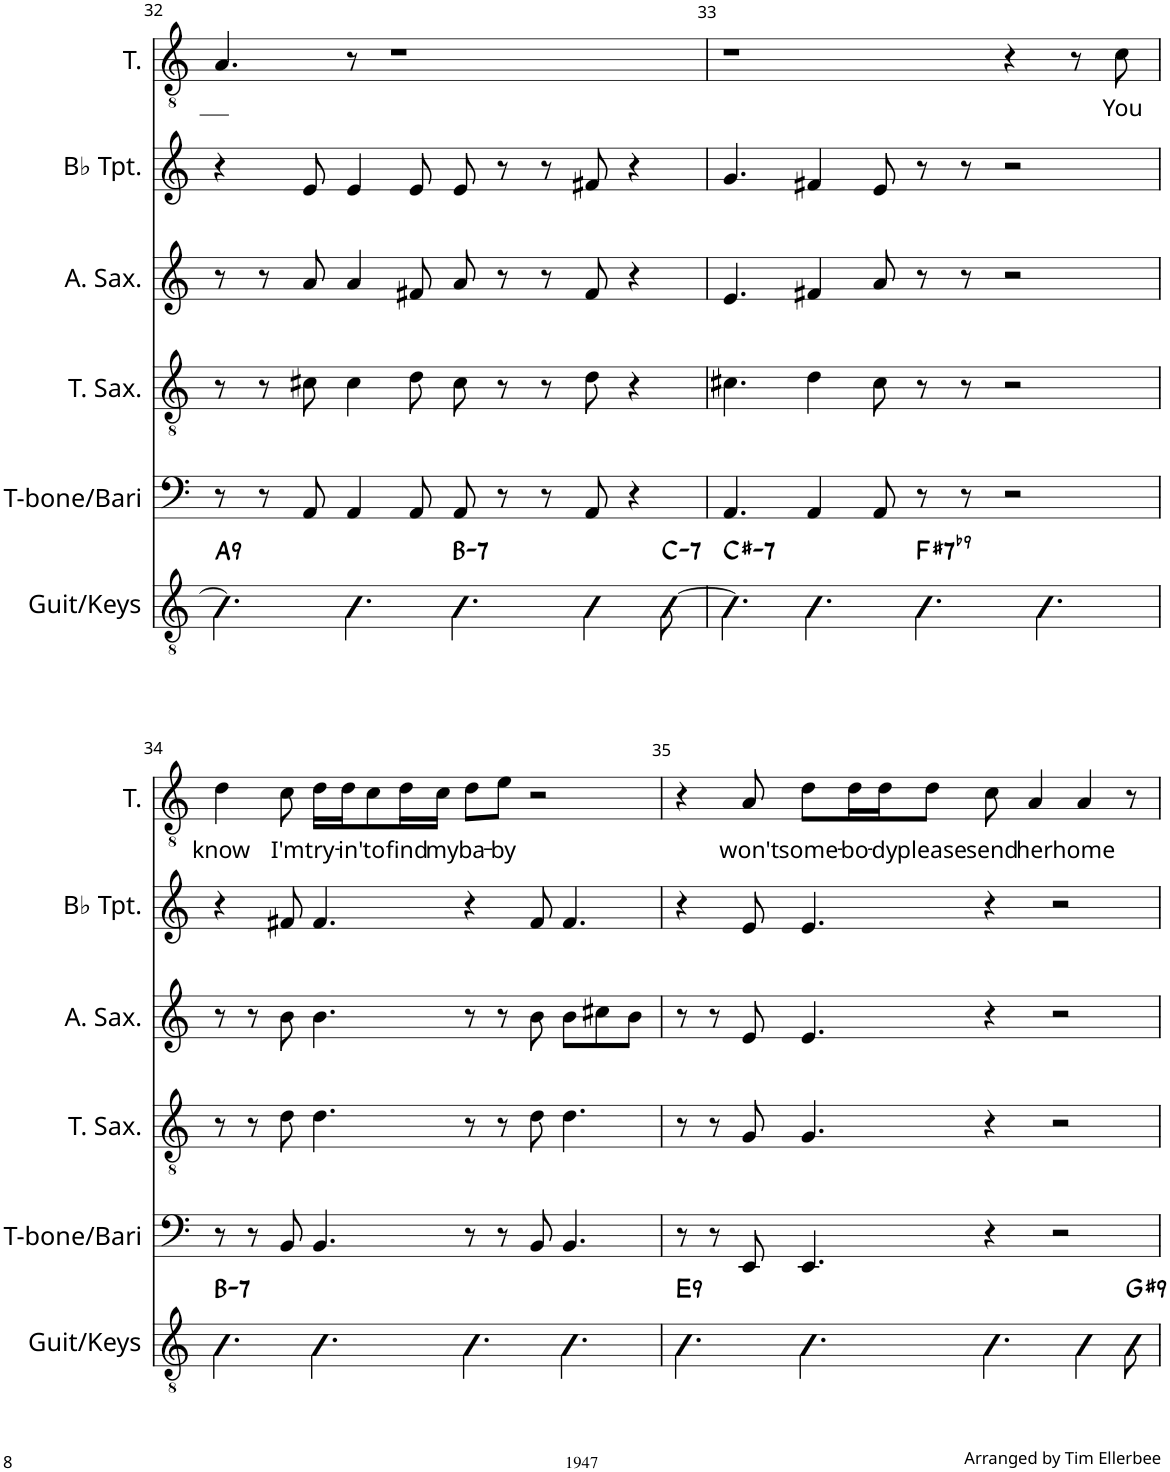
**kern	**harte	**kern	**kern	**kern	**kern	**kern	**text
*part6	*part6	*part5	*part4	*part3	*part2	*part1	*part1
*staff6	*	*staff5	*staff4	*staff3	*staff2	*staff1	*staff1
*I"Guit/Keys	*	*I"T-bone/Bari	*I"Tenor Saxophone	*I"Alto Saxophone	*I"Bb Trumpet	*I"Tenor	*
*I'Guit/Keys	*	*I'T-bone/Bari	*I'T. Sax.	*I'A. Sax.	*I'Bb Tpt.	*I'T.	*
!!LO:PB:g=z
*clefGv2	*	*clefF4	*clefGv2	*clefG2	*clefG2	*clefGv2	*
*	*	*ITrd12c21	*ITrd8c14	*ITrd5c9	*ITrd1c2	*ITrd1c2	*
*k[]	*	*k[]	*k[]	*k[]	*k[]	*k[]	*
*M12/8	*	*M12/8	*M12/8	*M12/8	*M12/8	*M12/8	*
=32	=32	=32	=32	=32	=32	=32	=32
!	!LO:H:kt=9	!	!	!	!	!	!
4.B\]	A:9	8r	8r	8r	4r	4.A/	.
.	.	8r	8r	8r	.	.	.
.	.	8AA/	8c#X\	8a/	8e/	.	.
4.B\	.	4AA/	4c#\	4a/	4e/	8r	.
.	.	.	.	.	.	1r	.
.	.	8AA/	8d\	8f#X/	8e/	.	.
!	!LO:H:kt=7	!	!	!	!	!	!
4.B\	B:min7	8AA/	8c#\	8a/	8e/	.	.
.	.	8r	8r	8r	8r	.	.
.	.	8r	8r	8r	8r	.	.
4B\	.	8AA/	8d\	8f#/	8f#X/	.	.
.	.	4r	4r	4r	4r	.	.
!	!LO:H:kt=7	!	!	!	!	!	!
[8Bn\	C:min7	.	.	.	.	.	.
=33	=33	=33	=33	=33	=33	=33	=33
!	!LO:H:kt=7	!	!	!	!	!	!
4.B\]	C#:min7	4.AA/	4.c#X\	4.e/	4.g/	1r	.
4.B\	.	4AA/	4d\	4f#X/	4f#X/	.	.
.	.	8AA/	8c#\	8a/	8e/	.	.
!	!LO:H:kt=7	!	!	!	!	!	!
4.B\	F#:7(b9)	8r	8r	8r	8r	.	.
.	.	8r	8r	8r	8r	.	.
.	.	2r	2r	2r	2r	4r	.
4.B\	.	.	.	.	.	.	.
.	.	.	.	.	.	8r	.
!	!	!	!	!	!	!	!LO:LY:b
.	.	.	.	.	.	8c\	You
!!LO:LB:g=z
=34	=34	=34	=34	=34	=34	=34	=34
!	!LO:H:kt=7	!	!	!	!	!	!LO:LY:b
4.B\	B:min7	8r	8r	8r	4r	4d\	know
.	.	8r	8r	8r	.	.	.
!	!	!	!	!	!	!	!LO:LY:b
.	.	8BB/	8d\	8b\	8f#X/	8c\	I'm
!	!	!	!	!	!	!	!LO:LY:b
4.B\	.	4.BB/	4.d\	4.b\	4.f#/	16d\LL	try-
!	!	!	!	!	!	!	!LO:LY:b
.	.	.	.	.	.	16d\J	-in'
!	!	!	!	!	!	!	!LO:LY:b
.	.	.	.	.	.	8c\	to
!	!	!	!	!	!	!	!LO:LY:b
.	.	.	.	.	.	16d\L	find
!	!	!	!	!	!	!	!LO:LY:b
.	.	.	.	.	.	16c\JJ	my
!	!	!	!	!	!	!	!LO:LY:b
4.B\	.	8r	8r	8r	4r	8d\L	ba-
!	!	!	!	!	!	!	!LO:LY:b
.	.	8r	8r	8r	.	8e\J	-by
.	.	8BB/	8d\	8b\	8f#/	2r	.
4.B\	.	4.BB/	4.d\	8b\L	4.f#/	.	.
.	.	.	.	8cc#X\	.	.	.
.	.	.	.	8b\J	.	.	.
=35	=35	=35	=35	=35	=35	=35	=35
!	!LO:H:kt=9	!	!	!	!	!	!
4.B\	E:9	8r	8r	8r	4r	4r	.
.	.	8r	8r	8r	.	.	.
!	!	!	!	!	!	!	!LO:LY:b
.	.	8EE/	8G/	8e/	8e/	8A/	won't
!	!	!	!	!	!	!	!LO:LY:b
4.B\	.	4.EE/	4.G/	4.e/	4.e/	8d\L	some-
!	!	!	!	!	!	!	!LO:LY:b
.	.	.	.	.	.	16d\L	-bo-
!	!	!	!	!	!	!	!LO:LY:b
.	.	.	.	.	.	16d\J	-dy
!	!	!	!	!	!	!	!LO:LY:b
.	.	.	.	.	.	8d\J	please
!	!	!	!	!	!	!	!LO:LY:b
4.B\	.	4r	4r	4r	4r	8c\	send
!	!	!	!	!	!	!	!LO:LY:b
.	.	.	.	.	.	4A/	her
.	.	2r	2r	2r	2r	.	.
!	!	!	!	!	!	!	!LO:LY:b
4B\	.	.	.	.	.	4A/	home
!	!LO:H:kt=9	!	!	!	!	!	!
8Bn\	G#:9	.	.	.	.	8r	.
=	=	=	=	=	=	=	=
*-	*-	*-	*-	*-	*-	*-	*-
